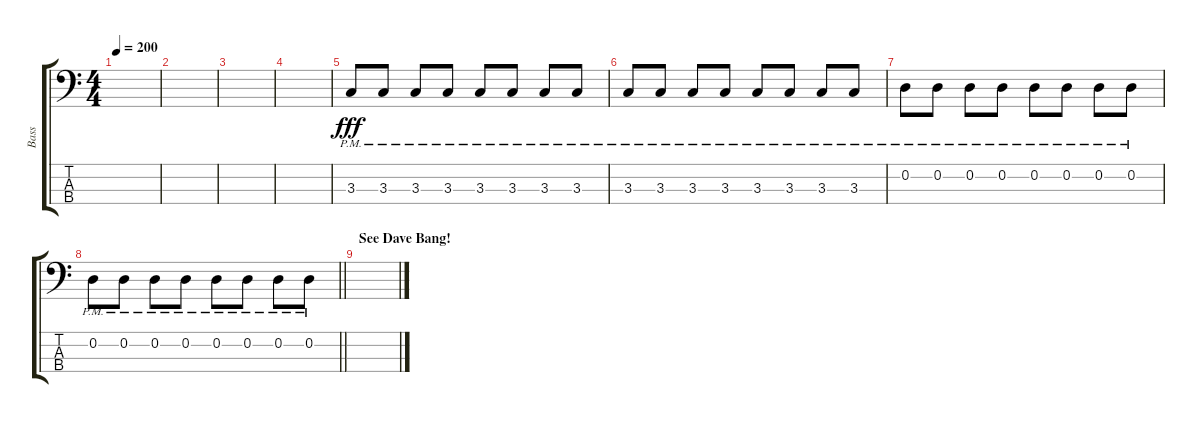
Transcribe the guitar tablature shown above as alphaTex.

\track ("Bass" "Bass") {instrument electricbassfinger}
\staff {score tabs}
\tuning (G2 D2 A1 E1) {hide}
\ts (4 4)
\tempo 200
\clef f4
\ks c
|
|
|
|
3.3{pm}.8{dy fff} 3.3{pm}.8 3.3{pm}.8 3.3{pm}.8 3.3{pm}.8 3.3{pm}.8 3.3{pm}.8 3.3{pm}.8 |
3.3{pm}.8 3.3{pm}.8 3.3{pm}.8 3.3{pm}.8 3.3{pm}.8 3.3{pm}.8 3.3{pm}.8 3.3{pm}.8 |
0.2{pm}.8 0.2{pm}.8 0.2{pm}.8 0.2{pm}.8 0.2{pm}.8 0.2{pm}.8 0.2{pm}.8 0.2{pm}.8 |
\barLineRight lightlight
0.2{pm}.8 0.2{pm}.8 0.2{pm}.8 0.2{pm}.8 0.2{pm}.8 0.2{pm}.8 0.2{pm}.8 0.2{pm}.8 |
\section ("" "See Dave Bang!")
